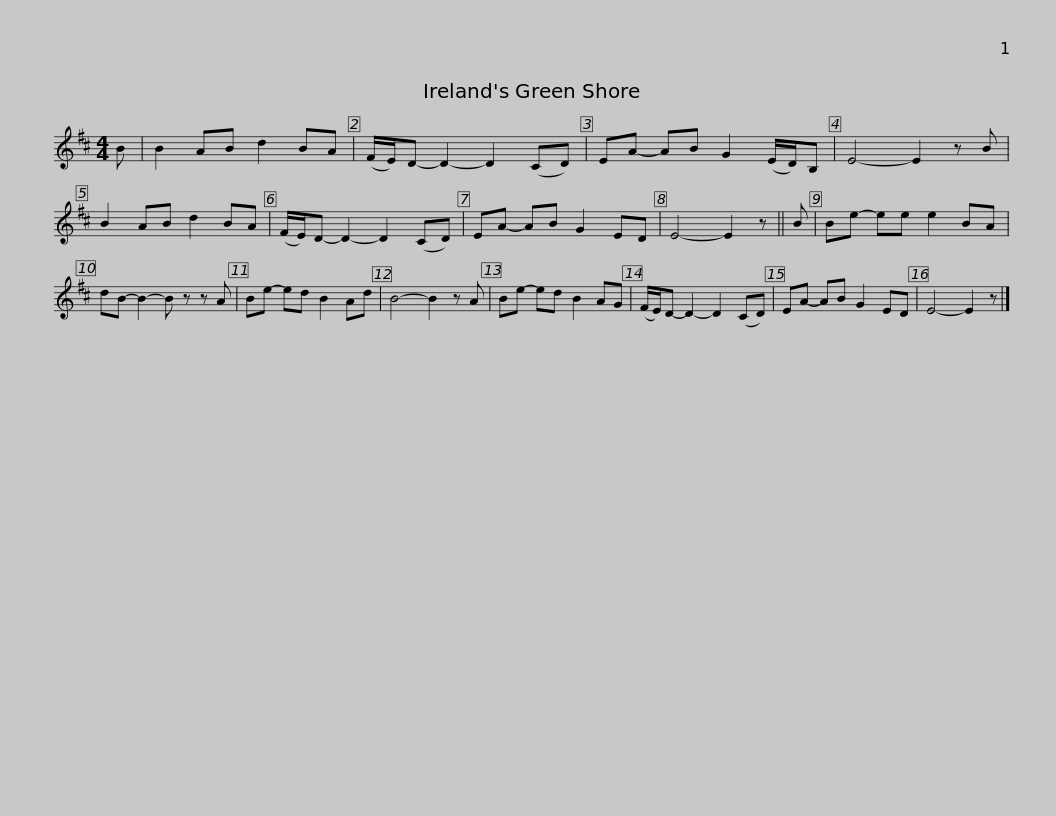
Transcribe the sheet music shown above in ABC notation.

X:1
L:1/8
M:4/4
I:linebreak $
K:D
V:1 treble
V:1
 B | B2 AB d2 BA | (F/E/)D- D2- D2 (CD) | EA- AB G2 (E/D/)B, | E4- E2 z B | %5
 B2 AB d2 BA | (F/E/)D- D2- D2 (CD) |$ EA- AB G2 ED | E4- E2 z || B | %10
 Be- ee e2 BA | dB- B2- B z z A | Be- ed B2 Ad | B4- B2 z A |$ Be- ed B2 AG | %15
 (F/E/)D- D2- D2 (CD) | EA- AB G2 ED | E4- E2 z |] %18
